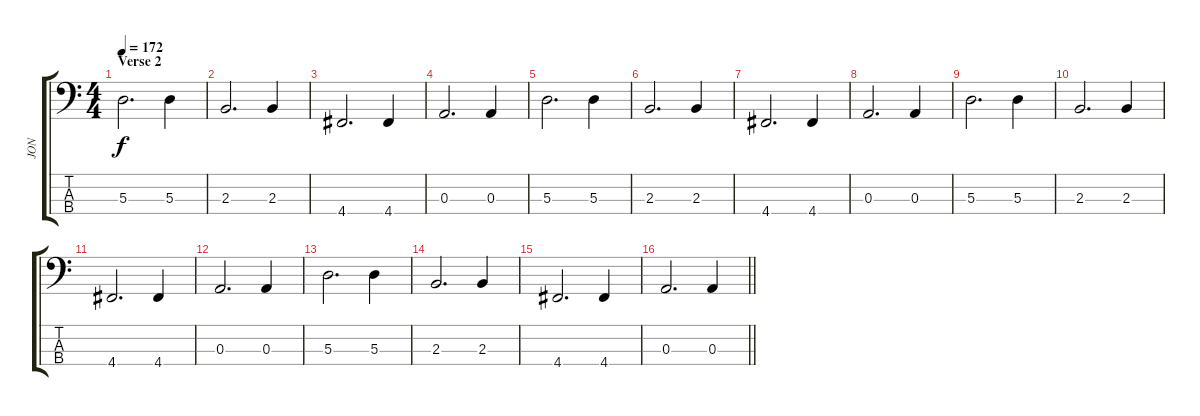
\track ("JON" "JON") {instrument electricbassfinger}
\staff {score tabs}
\tuning (G2 D2 A1 D1) {hide}
\ts (4 4)
\section ("" "Verse 2")
\tempo 172
\clef f4
\ks c
5.3.2{d dy f} 5.3.4 |
2.3.2{d} 2.3.4 |
4.4.2{d} 4.4.4 |
0.3.2{d} 0.3.4 |
5.3.2{d} 5.3.4 |
2.3.2{d} 2.3.4 |
4.4.2{d} 4.4.4 |
0.3.2{d} 0.3.4 |
5.3.2{d} 5.3.4 |
2.3.2{d} 2.3.4 |
4.4.2{d} 4.4.4 |
0.3.2{d} 0.3.4 |
5.3.2{d} 5.3.4 |
2.3.2{d} 2.3.4 |
4.4.2{d} 4.4.4 |
\barLineRight lightlight
0.3.2{d} 0.3.4
